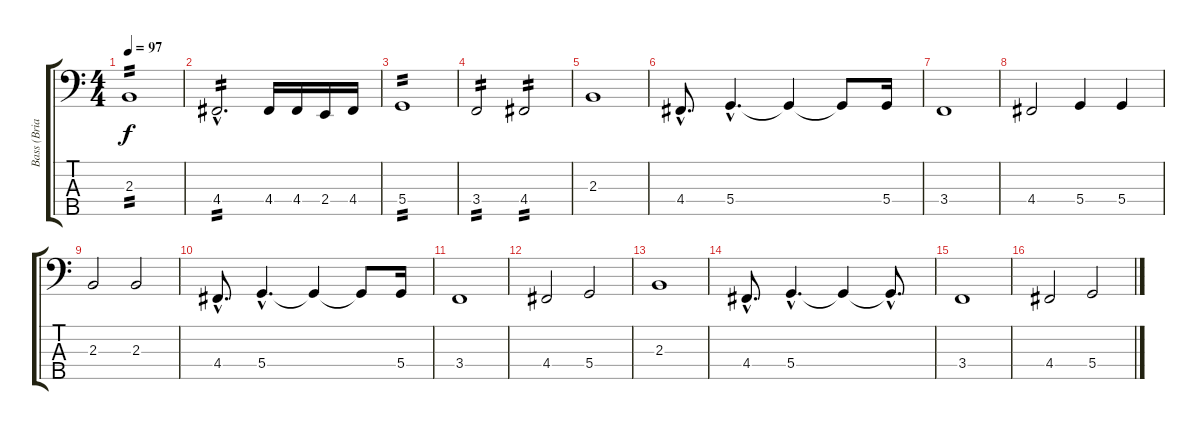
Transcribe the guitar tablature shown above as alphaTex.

\track ("Bass (Brian White)" "Bass (Bria") {instrument electricbassfinger}
\staff {score tabs}
\tuning (G2 D2 A1 D1 A0) {hide}
\ts (4 4)
\tempo 97
\clef f4
\ks c
2.3.1{tp 2 dy f} |
4.4{hac}.2{d tp 2} 4.4.16 4.4.16 2.4.16 4.4.16 |
5.4.1{tp 2} |
3.4.2{tp 2} 4.4.2{tp 2} |
2.3.1 |
4.4{hac}.8{d} 5.4{hac}.4{d} 5.4{t}.4 5.4{t}.8 5.4.16 |
3.4.1 |
4.4.2 5.4.4 5.4.4 |
2.3.2 2.3.2 |
4.4{hac}.8{d} 5.4{hac}.4{d} 5.4{t}.4 5.4{t}.8 5.4.16 |
3.4.1 |
4.4.2 5.4.2 |
2.3.1 |
4.4{hac}.8{d} 5.4{hac}.4{d} 5.4{t}.4 5.4{hac t}.8{d} |
3.4.1 |
4.4.2 5.4.2
